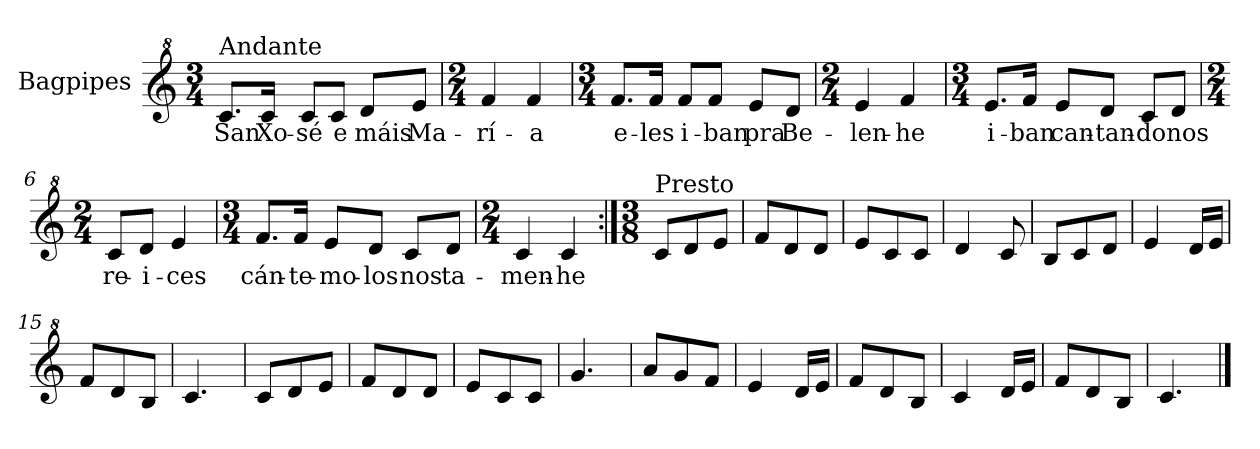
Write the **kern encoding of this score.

**kern	**text
*part1	*part1
*staff1	*staff1
*I"Bagpipes	*
*I'Bag	*
*clefG^2	*
*k[]	*
*C:	*
*M3/4	*
=1	=1
!LO:TX:a:t=Andante	!
8.cc/L	San
16cc/Jk	Xo-
8cc/L	-sé
8cc/J	e
8dd/L	máis
8ee/J	Ma-
=2	=2
*M2/4	*
4ff/	-rí-
4ff/	-a
=3	=3
*M3/4	*
8.ff/L	e-
16ff/Jk	-les
8ff/L	i-
8ff/J	-ban
8ee/L	pra
8dd/J	Be-
=4	=4
*M2/4	*
4ee/	-len-
4ff/	-he
!!LO:LB:g=z
=5	=5
*M3/4	*
8.ee/L	i-
16ff/Jk	-ban
8ee/L	can-
8dd/J	-tan-
8cc/L	-do
8dd/J	nos
=6	=6
*M2/4	*
8cc/L	re-
8dd/J	-i-
4ee/	-ces
=7	=7
*M3/4	*
8.ff/L	cán-
16ff/Jk	-te-
8ee/L	-mo-
8dd/J	-los
8cc/L	nos
8dd/J	ta-
=8	=8
*M2/4	*
4cc/	-men-
4cc/	-he
=9:|!	=9:|!
*M3/8	*
!LO:TX:a:t=Presto	!
8cc/L	.
8dd/	.
8ee/J	.
!!LO:LB:g=z
=10	=10
8ff/L	.
8dd/	.
8dd/J	.
=11	=11
8ee/L	.
8cc/	.
8cc/J	.
=12	=12
4dd/	.
8cc/	.
=13	=13
8b/L	.
8cc/	.
8dd/J	.
=14	=14
4ee/	.
16dd/LL	.
16ee/JJ	.
=15	=15
8ff/L	.
8dd/	.
8b/J	.
=16	=16
4.cc/	.
=17	=17
8cc/L	.
8dd/	.
8ee/J	.
=18	=18
8ff/L	.
8dd/	.
8dd/J	.
=19	=19
8ee/L	.
8cc/	.
8cc/J	.
=20	=20
4.gg/	.
=21	=21
8aa/L	.
8gg/	.
8ff/J	.
=22	=22
4ee/	.
16dd/LL	.
16ee/JJ	.
=23	=23
8ff/L	.
8dd/	.
8b/J	.
!!LO:LB:g=z
=24	=24
4cc/	.
16dd/LL	.
16ee/JJ	.
=25	=25
8ff/L	.
8dd/	.
8b/J	.
=26	=26
4.cc/	.
==	==
*-	*-
